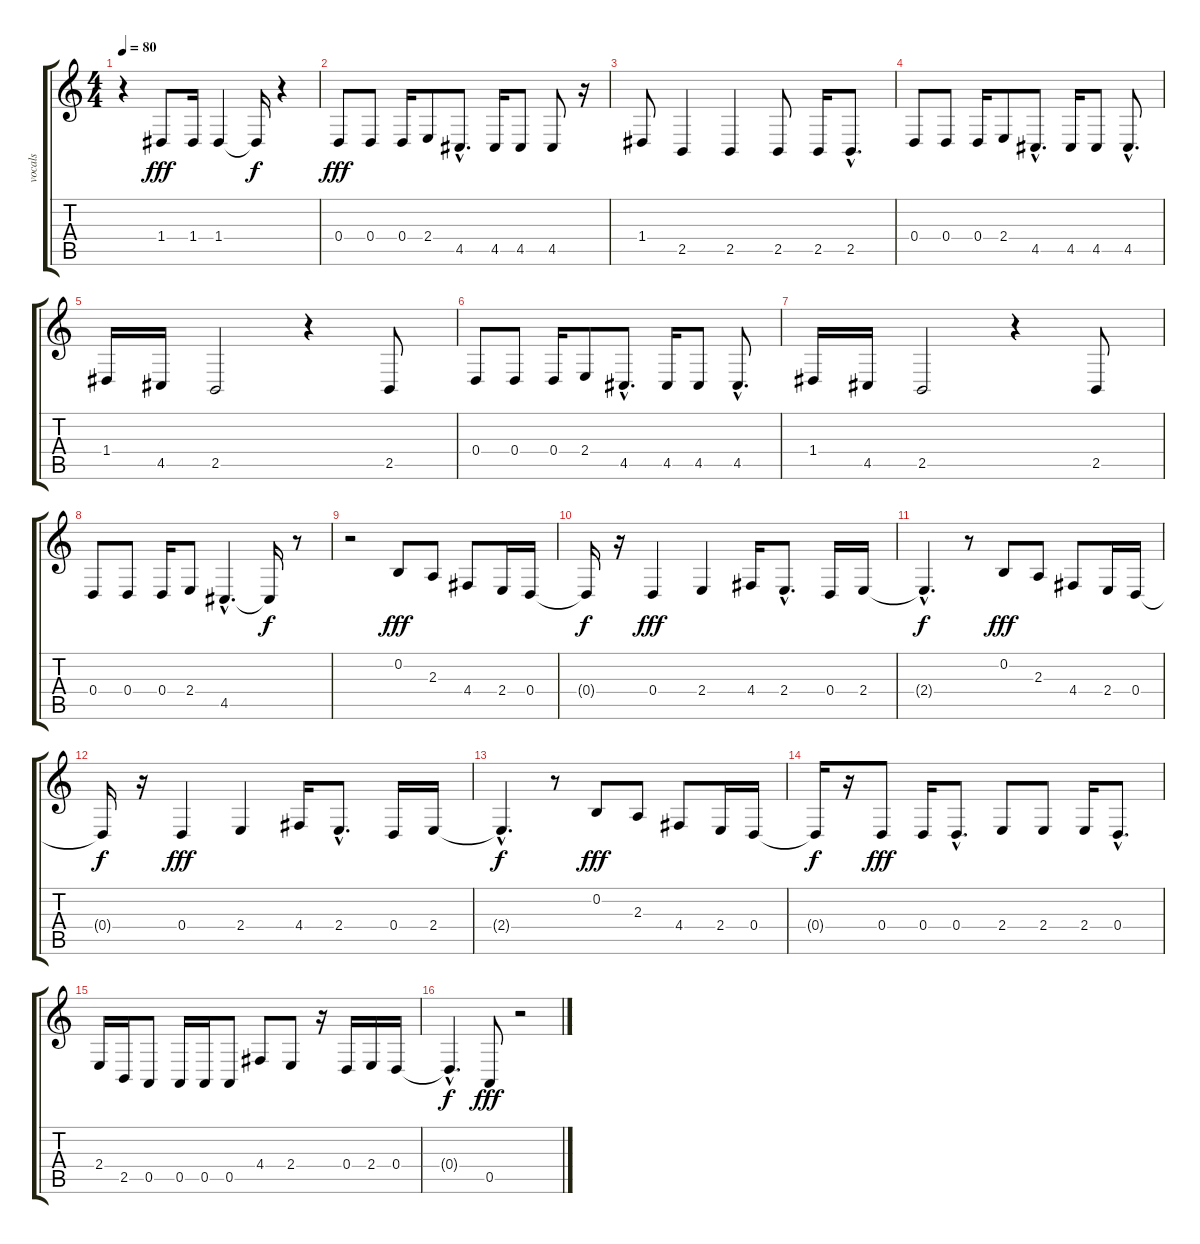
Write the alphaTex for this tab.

\track ("vocals" "vocals") {instrument koto}
\staff {score tabs}
\tuning (E4 B3 G3 D3 A2 E2) {hide}
\ts (4 4)
\tempo 80
\clef g2
\ks c
r.4{dy fff instrument koto} 1.4.8 1.4.16 1.4.4 1.4{t}.16{dy f} r.4 |
0.4.8{dy fff} 0.4.8 0.4.16 2.4.8 4.5{hac}.8{d} 4.5.16 4.5.8 4.5.8 r.16 |
1.4.8 2.5.4 2.5.4 2.5.8 2.5.16 2.5{hac}.8{d} |
0.4.8 0.4.8 0.4.16 2.4.8 4.5{hac}.8{d} 4.5.16 4.5.8 4.5{hac}.8{d} |
1.4.16 4.5.16 2.5.2 r.4 2.5.8 |
0.4.8 0.4.8 0.4.16 2.4.8 4.5{hac}.8{d} 4.5.16 4.5.8 4.5{hac}.8{d} |
1.4.16 4.5.16 2.5.2 r.4 2.5.8 |
0.4.8 0.4.8 0.4.16 2.4.8 4.5{hac}.4{d} 4.5{t}.16{dy f} r.8 |
r.2 0.2.8{dy fff} 2.3.8 4.4.8 2.4.16 0.4.16 |
0.4{t}.16{dy f} r.16 0.4.4{dy fff} 2.4.4 4.4.16 2.4{hac}.8{d} 0.4.16 2.4.16 |
2.4{hac t}.4{d dy f} r.8 0.2.8{dy fff} 2.3.8 4.4.8 2.4.16 0.4.16 |
0.4{t}.16{dy f} r.16 0.4.4{dy fff} 2.4.4 4.4.16 2.4{hac}.8{d} 0.4.16 2.4.16 |
2.4{hac t}.4{d dy f} r.8 0.2.8{dy fff} 2.3.8 4.4.8 2.4.16 0.4.16 |
0.4{t}.16{dy f} r.16 0.4.8{dy fff} 0.4.16 0.4{hac}.8{d} 2.4.8 2.4.8 2.4.16 0.4{hac}.8{d} |
2.4.16 2.5.16 0.5.8 0.5.16 0.5.16 0.5.8 4.4.8 2.4.8 r.16 0.4.16 2.4.16 0.4.16 |
0.4{hac t}.4{d dy f} 0.5.8{dy fff} r.2
